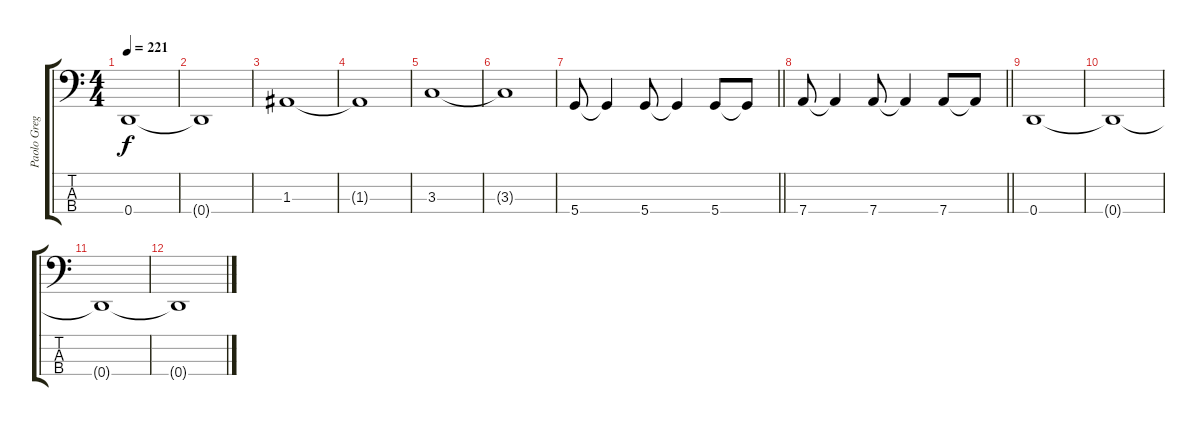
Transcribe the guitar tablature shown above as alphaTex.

\track ("Paolo Gregoletto" "Paolo Greg") {instrument electricbassfinger}
\staff {score tabs}
\tuning (G2 D2 A1 D1) {hide}
\ts (4 4)
\tempo 221
\clef f4
\ks c
0.4.1{dy f} |
0.4{t}.1 |
1.3.1 |
1.3{t}.1 |
3.3.1 |
3.3{t}.1 |
\barLineRight lightlight
5.4.8 5.4{t}.4 5.4.8 5.4{t}.4 5.4.8 5.4{t}.8 |
\barLineRight lightlight
7.4.8 7.4{t}.4 7.4.8 7.4{t}.4 7.4.8 7.4{t}.8 |
0.4.1 |
0.4{t}.1 |
0.4{t}.1 |
0.4{t}.1
